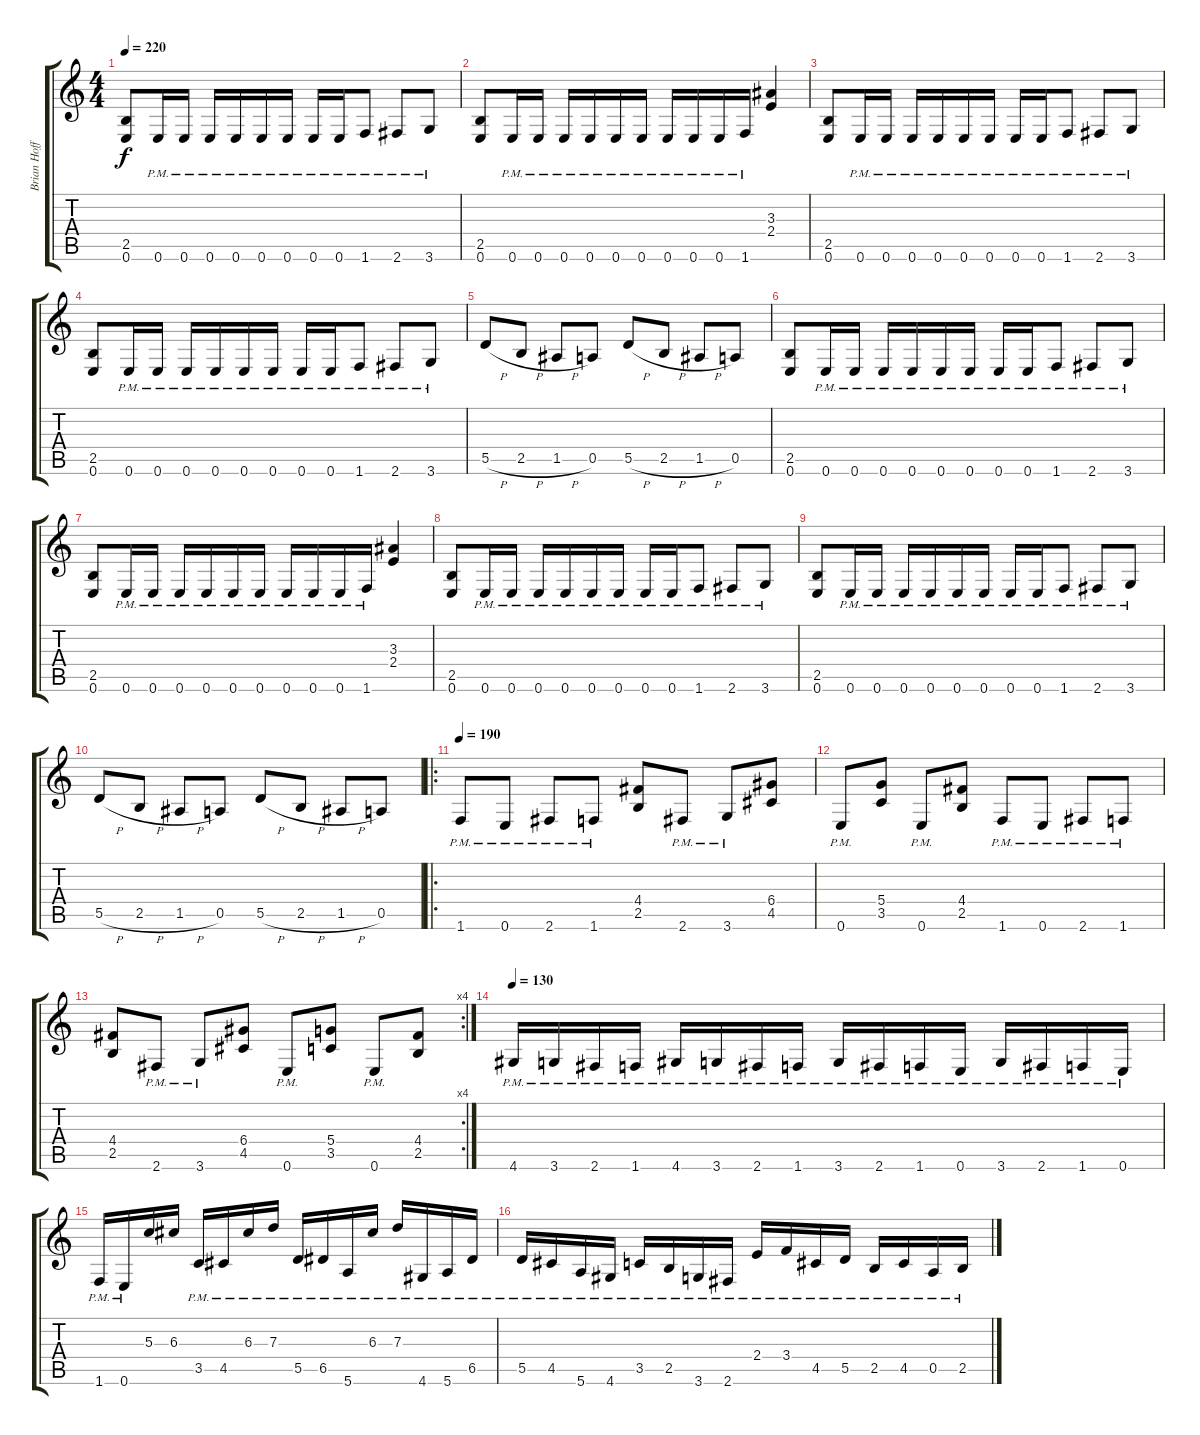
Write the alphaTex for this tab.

\track ("Brian Hoffman" "Brian Hoff") {instrument distortionguitar}
\staff {score tabs}
\tuning (E4 B3 G3 D3 A2 E2) {hide}
\ts (4 4)
\tempo 220
\clef g2
\ks c
(2.5 0.6).8{dy f} 0.6{pm}.16 0.6{pm}.16 0.6{pm}.16 0.6{pm}.16 0.6{pm}.16 0.6{pm}.16 0.6{pm}.16 0.6{pm}.16 1.6{pm}.8 2.6{pm}.8 3.6{pm}.8 |
(2.5 0.6).8 0.6{pm}.16 0.6{pm}.16 0.6{pm}.16 0.6{pm}.16 0.6{pm}.16 0.6{pm}.16 0.6{pm}.16 0.6{pm}.16 0.6{pm}.16 1.6{pm}.16 (3.3 2.4).4 |
(2.5 0.6).8 0.6{pm}.16 0.6{pm}.16 0.6{pm}.16 0.6{pm}.16 0.6{pm}.16 0.6{pm}.16 0.6{pm}.16 0.6{pm}.16 1.6{pm}.8 2.6{pm}.8 3.6{pm}.8 |
(2.5 0.6).8 0.6{pm}.16 0.6{pm}.16 0.6{pm}.16 0.6{pm}.16 0.6{pm}.16 0.6{pm}.16 0.6{pm}.16 0.6{pm}.16 1.6{pm}.8 2.6{pm}.8 3.6{pm}.8 |
5.5{h}.8 2.5{h}.8 1.5{h}.8 0.5.8 5.5{h}.8 2.5{h}.8 1.5{h}.8 0.5.8 |
(2.5 0.6).8 0.6{pm}.16 0.6{pm}.16 0.6{pm}.16 0.6{pm}.16 0.6{pm}.16 0.6{pm}.16 0.6{pm}.16 0.6{pm}.16 1.6{pm}.8 2.6{pm}.8 3.6{pm}.8 |
(2.5 0.6).8 0.6{pm}.16 0.6{pm}.16 0.6{pm}.16 0.6{pm}.16 0.6{pm}.16 0.6{pm}.16 0.6{pm}.16 0.6{pm}.16 0.6{pm}.16 1.6{pm}.16 (3.3 2.4).4 |
(2.5 0.6).8 0.6{pm}.16 0.6{pm}.16 0.6{pm}.16 0.6{pm}.16 0.6{pm}.16 0.6{pm}.16 0.6{pm}.16 0.6{pm}.16 1.6{pm}.8 2.6{pm}.8 3.6{pm}.8 |
(2.5 0.6).8 0.6{pm}.16 0.6{pm}.16 0.6{pm}.16 0.6{pm}.16 0.6{pm}.16 0.6{pm}.16 0.6{pm}.16 0.6{pm}.16 1.6{pm}.8 2.6{pm}.8 3.6{pm}.8 |
5.5{h}.8 2.5{h}.8 1.5{h}.8 0.5.8 5.5{h}.8 2.5{h}.8 1.5{h}.8 0.5.8 |
\ro
\tempo 190
1.6{pm}.8 0.6{pm}.8 2.6{pm}.8 1.6{pm}.8 (4.4 2.5).8 2.6{pm}.8 3.6{pm}.8 (6.4 4.5).8 |
0.6{pm}.8 (5.4 3.5).8 0.6{pm}.8 (4.4 2.5).8 1.6{pm}.8 0.6{pm}.8 2.6{pm}.8 1.6{pm}.8 |
\rc 4
(4.4 2.5).8 2.6{pm}.8 3.6{pm}.8 (6.4 4.5).8 0.6{pm}.8 (5.4 3.5).8 0.6{pm}.8 (4.4 2.5).8 |
\tempo 130
4.6{pm}.16 3.6{pm}.16 2.6{pm}.16 1.6{pm}.16 4.6{pm}.16 3.6{pm}.16 2.6{pm}.16 1.6{pm}.16 3.6{pm}.16 2.6{pm}.16 1.6{pm}.16 0.6{pm}.16 3.6{pm}.16 2.6{pm}.16 1.6{pm}.16 0.6{pm}.16 |
1.6{pm}.16 0.6{pm}.16 5.3.16 6.3.16 3.5{pm}.16 4.5{pm}.16 6.3{pm}.16 7.3{pm}.16 5.5{pm}.16 6.5{pm}.16 5.6{pm}.16 6.3{pm}.16 7.3{pm}.16 4.6{pm}.16 5.6{pm}.16 6.5{pm}.16 |
5.5{pm}.16 4.5{pm}.16 5.6{pm}.16 4.6{pm}.16 3.5{pm}.16 2.5{pm}.16 3.6{pm}.16 2.6{pm}.16 2.4{pm}.16 3.4{pm}.16 4.5{pm}.16 5.5{pm}.16 2.5{pm}.16 4.5{pm}.16 0.5{pm}.16 2.5{pm}.16
